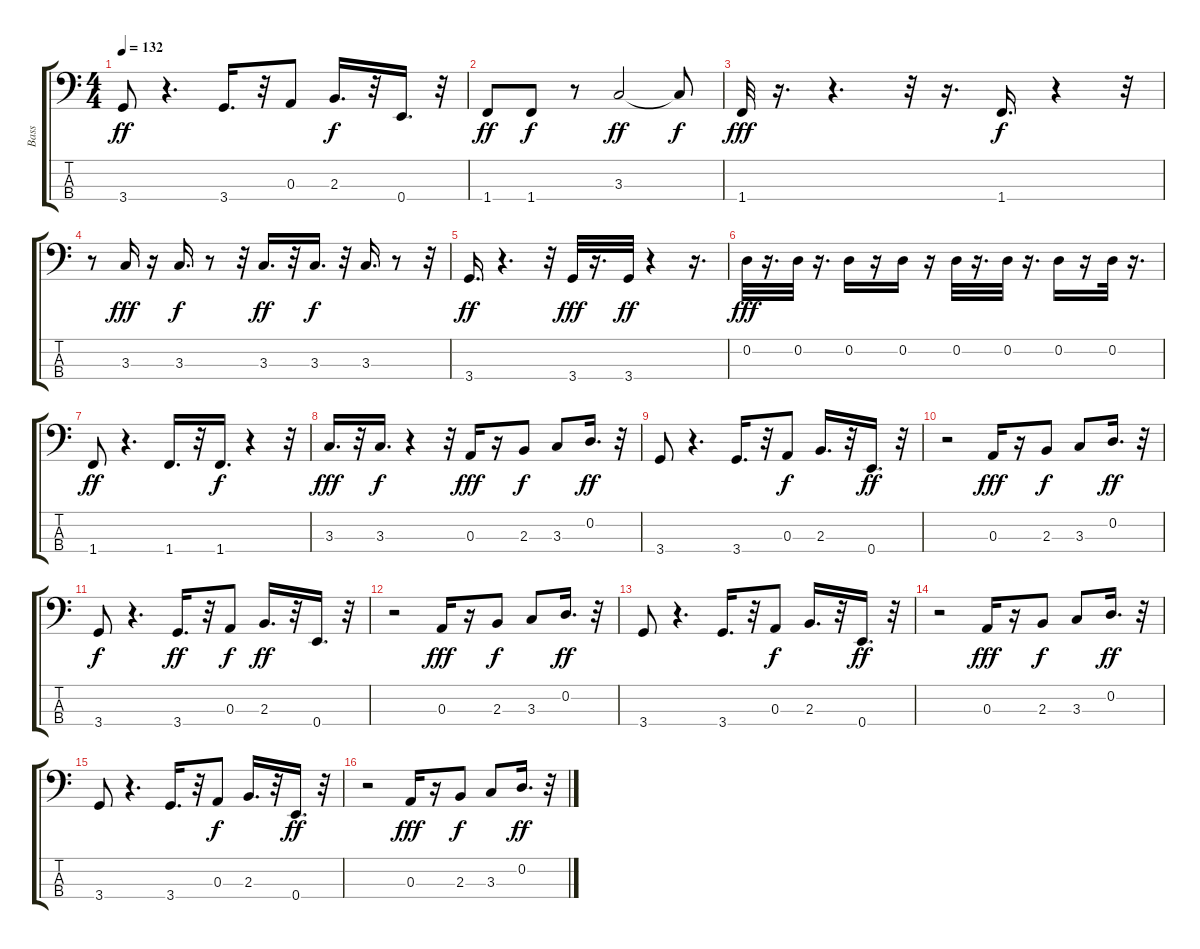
\track ("Bass" "Bass") {instrument electricbasspick}
\staff {score tabs}
\tuning (G2 D2 A1 E1) {hide}
\ts (4 4)
\tempo 132
\clef f4
\ks c
3.4.8{dy ff} r.4{d} 3.4.16{d} r.32 0.3.8 2.3.16{d dy f} r.32 0.4.16{d} r.32 |
1.4.8{dy ff} 1.4.8{dy f} r.8 3.3.2{dy ff} 3.3{t}.8{dy f} |
1.4.32{dy fff} r.16{d} r.4{d} r.32 r.16{d} 1.4.16{d dy f} r.4 r.32 |
r.8 3.3.16{dy fff} r.16 3.3.16{d dy f} r.8 r.32 3.3.16{d dy ff} r.32 3.3.16{d dy f} r.32 3.3.16{d} r.8 r.32 |
3.4.16{d dy ff} r.4{d} r.32 3.4.32{dy fff} r.16{d} 3.4.32{dy ff} r.4 r.16{d} |
0.2.32{dy fff} r.16{d} 0.2.32 r.16{d} 0.2.16 r.16 0.2.16 r.16 0.2.32 r.16{d} 0.2.32 r.16{d} 0.2.16 r.16 0.2.32 r.16{d} |
1.4.8{dy ff} r.4{d} 1.4.16{d} r.32 1.4.16{d dy f} r.4 r.32 |
3.3.16{d dy fff} r.32 3.3.16{d dy f} r.4 r.32 0.3.16{dy fff} r.16 2.3.8{dy f} 3.3.8 0.2.16{d dy ff} r.32 |
3.4.8 r.4{d} 3.4.16{d} r.32 0.3.8{dy f} 2.3.16{d} r.32 0.4.16{d dy ff} r.32 |
r.2 0.3.16{dy fff} r.16 2.3.8{dy f} 3.3.8 0.2.16{d dy ff} r.32 |
3.4.8{dy f} r.4{d} 3.4.16{d dy ff} r.32 0.3.8{dy f} 2.3.16{d dy ff} r.32 0.4.16{d} r.32 |
r.2 0.3.16{dy fff} r.16 2.3.8{dy f} 3.3.8 0.2.16{d dy ff} r.32 |
3.4.8 r.4{d} 3.4.16{d} r.32 0.3.8{dy f} 2.3.16{d} r.32 0.4.16{d dy ff} r.32 |
r.2 0.3.16{dy fff} r.16 2.3.8{dy f} 3.3.8 0.2.16{d dy ff} r.32 |
3.4.8 r.4{d} 3.4.16{d} r.32 0.3.8{dy f} 2.3.16{d} r.32 0.4.16{d dy ff} r.32 |
r.2 0.3.16{dy fff} r.16 2.3.8{dy f} 3.3.8 0.2.16{d dy ff} r.32
